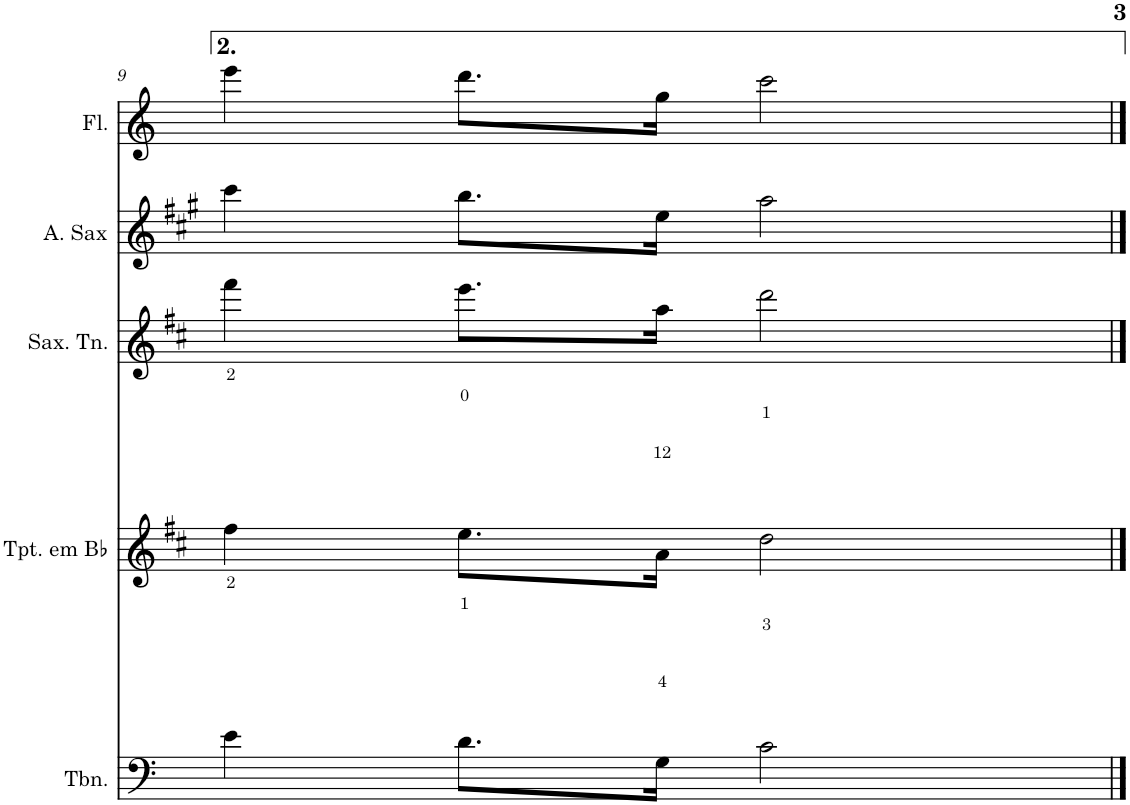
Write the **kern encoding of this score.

**kern	**kern	**kern	**kern	**kern
*part5	*part4	*part3	*part2	*part1
*staff5	*staff4	*staff3	*staff2	*staff1
*I"Trombone	*I"Trompete em Bb	*I"Saxofone Tenor	*I"Saxofone Alto	*I"Flauta Transversal
*I'Tbn.	*I'Tpt. em Bb	*I'Sax. Tn.	*	*I'Fl.
!!LO:PB:g=z
*clefF4	*clefG2	*clefG2	*clefG2	*clefG2
*	*Trd1c2	*Trd8c14	*Trd5c9	*
*k[]	*k[f#c#]	*k[f#c#]	*k[f#c#g#]	*k[]
*M4/4	*M4/4	*M4/4	*M4/4	*M4/4
=9	=9	=9	=9	=9
4e\	4ff#\	4fff#\	4ccc#\	4eee\
8.d\L	8.ee\L	8.eee\L	8.bb\L	8.ddd\L
16G\Jk	16a\Jk	16aa\Jk	16ee\Jk	16gg\Jk
2c\	2dd\	2ddd\	2aa\	2ccc\
==	==	==	==	==
*-	*-	*-	*-	*-
